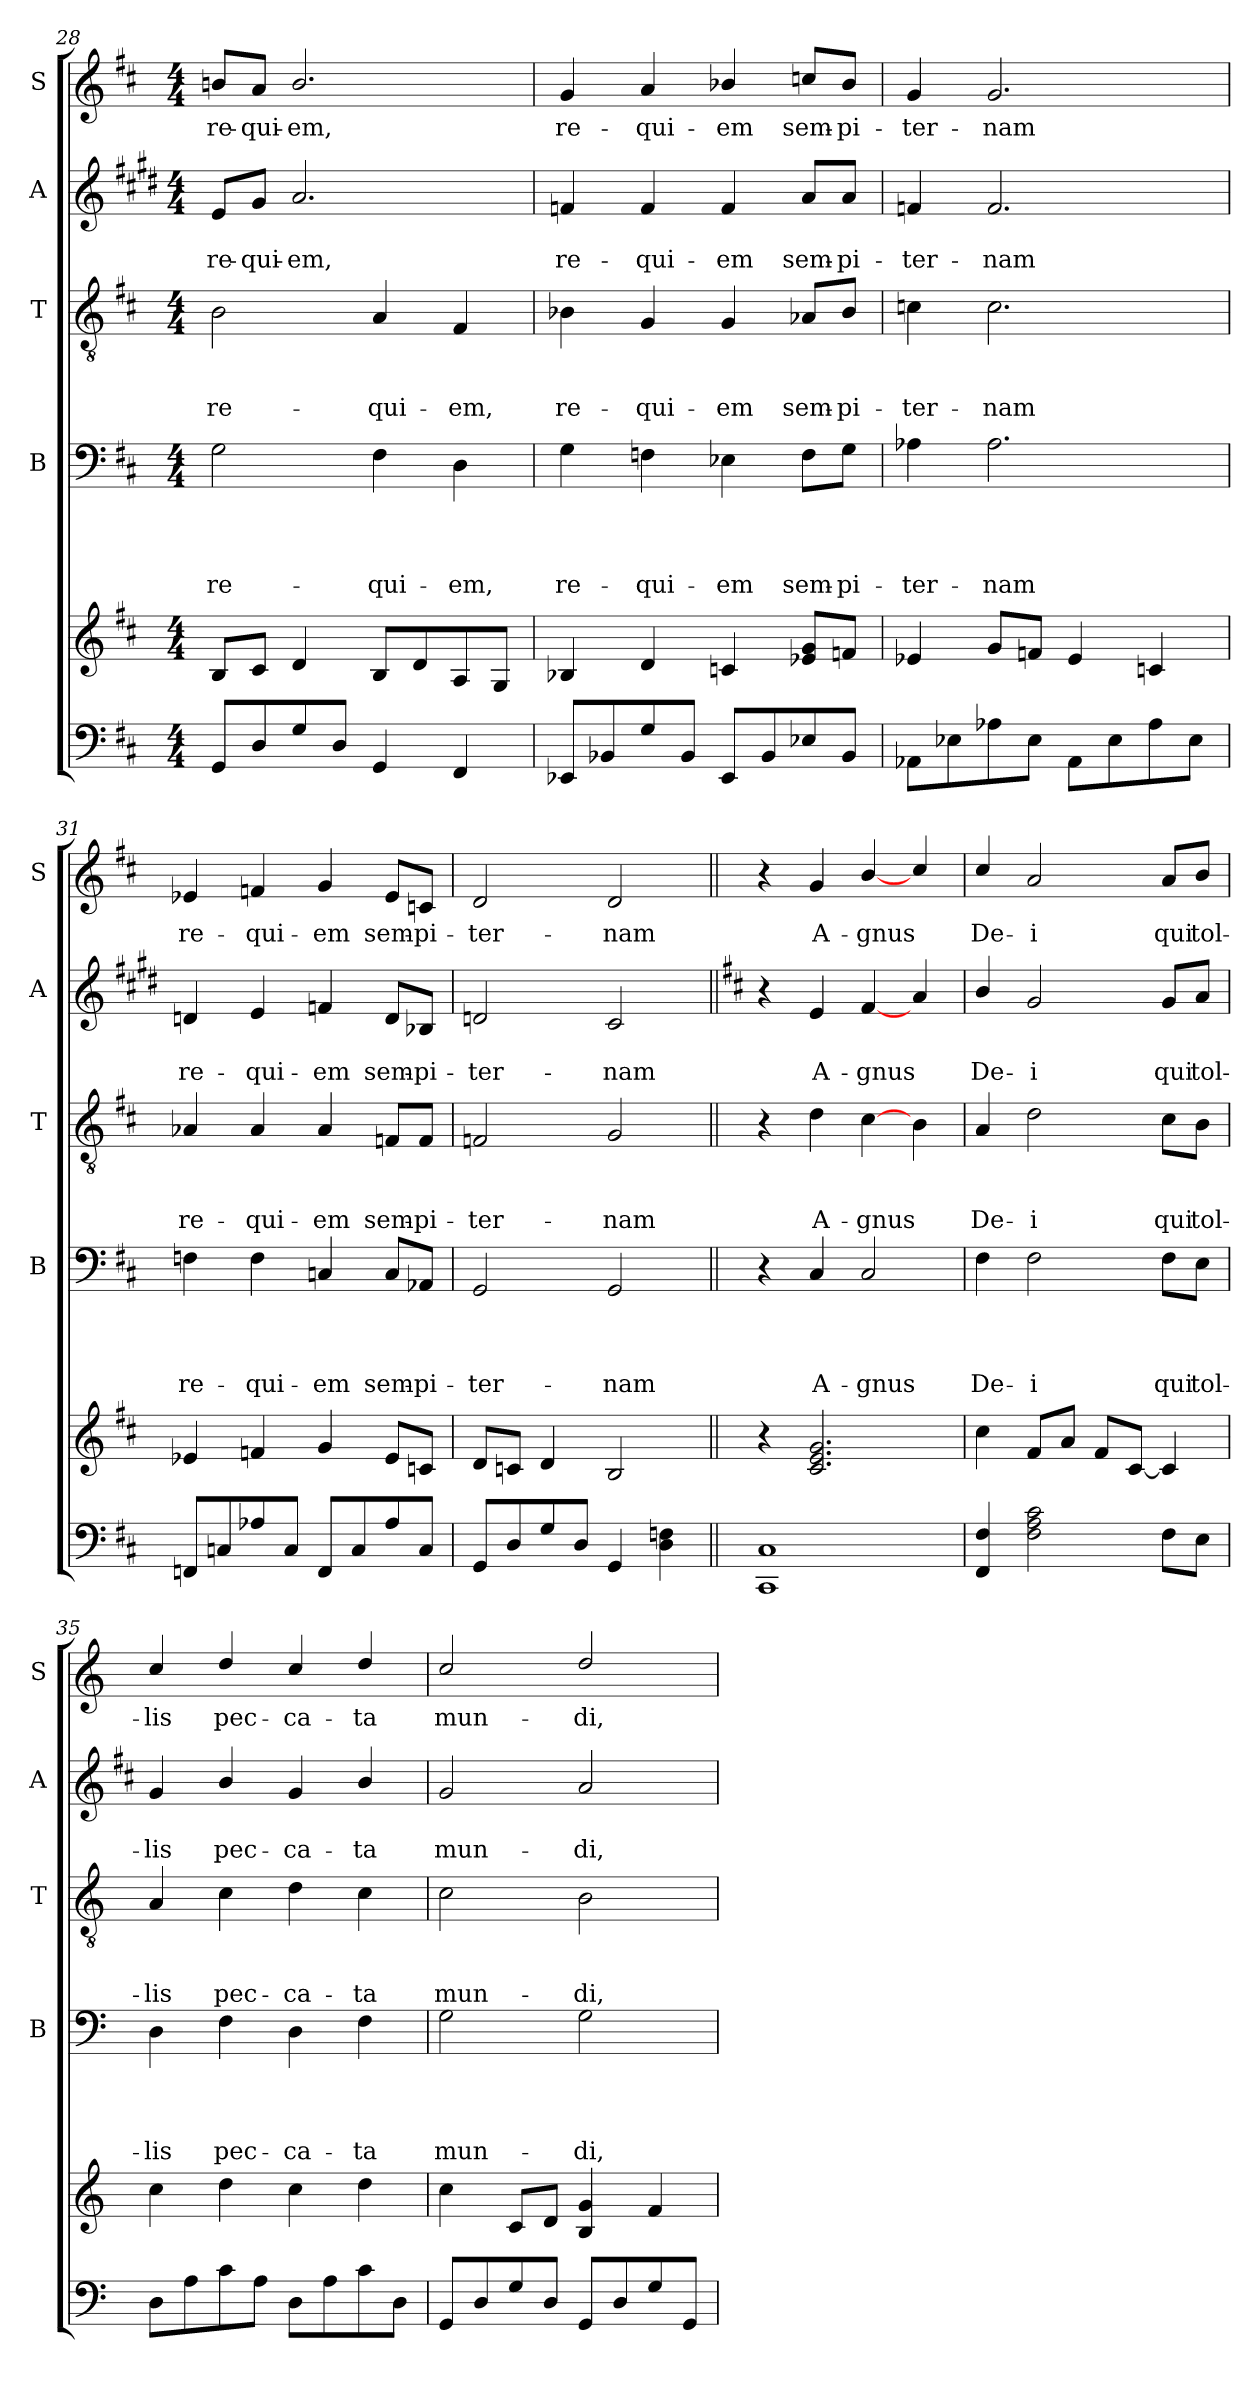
**kern	**kern	**kern	**text	**text	**text	**text	**kern	**text	**text	**text	**kern	**text	**text	**kern	**text
*part5	*part5	*part4	*part4	*part4	*part4	*part4	*part3	*part3	*part3	*part3	*part2	*part2	*part2	*part1	*part1
*staff6	*staff5	*staff4	*staff4	*staff4	*staff4	*staff4	*staff3	*staff3	*staff3	*staff3	*staff2	*staff2	*staff2	*staff1	*staff1
*	*	*I"B	*	*	*	*	*I"T	*	*	*	*I"A	*	*	*I"S	*
*	*	*I'B	*	*	*	*	*I'T	*	*	*	*I'A	*	*	*I'S	*
*clefF4	*clefG2	*clefF4	*	*	*	*	*clefGv2	*	*	*	*clefG2	*	*	*clefG2	*
*	*	*	*	*	*	*	*	*	*	*	*ITrd1c2	*	*	*	*
*k[f#c#]	*k[f#c#]	*k[f#c#]	*	*	*	*	*k[f#c#]	*	*	*	*k[f#c#]	*	*	*k[f#c#]	*
*D:	*D:	*D:	*	*	*	*	*D:	*	*	*	*D:	*	*	*D:	*
*M4/4	*M4/4	*M4/4	*	*	*	*	*M4/4	*	*	*	*M4/4	*	*	*M4/4	*
=28	=28	=28	=28	=28	=28	=28	=28	=28	=28	=28	=28	=28	=28	=28	=28
!	!	!	!	!	!	!LO:LY:b	!	!	!	!LO:LY:b	!	!	!LO:LY:b	!	!LO:LY:b
8GG/L	8B/L	2G\	.	.	.	re-	2B\	.	.	re-	8d/L	.	re-	8bni/L	re-
!	!	!	!	!	!	!	!	!	!	!	!	!	!LO:LY:b	!	!LO:LY:b
8D/	8c#/J	.	.	.	.	.	.	.	.	.	8f#/J	.	-qui-	8a/J	-qui-
!	!	!	!	!	!	!	!	!	!	!	!	!	!LO:LY:b	!	!LO:LY:b
8G/	4d/	.	.	.	.	.	.	.	.	.	2.g/	.	-em,	2.b/	-em,
8D/J	.	.	.	.	.	.	.	.	.	.	.	.	.	.	.
!	!	!	!	!	!	!LO:LY:b	!	!	!	!LO:LY:b	!	!	!	!	!
4GG/	8B/L	4F#\	.	.	.	-qui-	4A/	.	.	-qui-	.	.	.	.	.
.	8d/	.	.	.	.	.	.	.	.	.	.	.	.	.	.
!	!	!	!	!	!	!LO:LY:b	!	!	!	!LO:LY:b	!	!	!	!	!
4FF#/	8A/	4D\	.	.	.	-em,	4F#/	.	.	-em,	.	.	.	.	.
.	8G/J	.	.	.	.	.	.	.	.	.	.	.	.	.	.
!!LO:PB:g=z
=29	=29	=29	=29	=29	=29	=29	=29	=29	=29	=29	=29	=29	=29	=29	=29
!	!	!	!	!	!	!LO:LY:b	!	!	!	!LO:LY:b	!	!	!LO:LY:b	!	!LO:LY:b
8EE-X/L	4B-X/	4G\	.	.	.	re-	4B-X\	.	.	re-	4e-X/	.	re-	4g/	re-
8BB-X/	.	.	.	.	.	.	.	.	.	.	.	.	.	.	.
!	!	!	!	!	!	!LO:LY:b	!	!	!	!LO:LY:b	!	!	!LO:LY:b	!	!LO:LY:b
8G/	4d/	4Fn\	.	.	.	-qui-	4G/	.	.	-qui-	4e-/	.	-qui-	4a/	-qui-
8BB-/J	.	.	.	.	.	.	.	.	.	.	.	.	.	.	.
!	!	!	!	!	!	!LO:LY:b	!	!	!	!LO:LY:b	!	!	!LO:LY:b	!	!LO:LY:b
8EE-/L	4cn/	4E-X\	.	.	.	-em	4G/	.	.	-em	4e-/	.	-em	4b-X/	-em
8BB-/	.	.	.	.	.	.	.	.	.	.	.	.	.	.	.
!	!	!	!	!	!	!LO:LY:b	!	!	!	!LO:LY:b	!	!	!LO:LY:b	!	!LO:LY:b
8E-X/	8e-X/ 8g/L	8F\L	.	.	.	sem-	8A-X/L	.	.	sem-	8g/L	.	sem-	8ccn/L	sem-
!	!	!	!	!	!	!LO:LY:b	!	!	!	!LO:LY:b	!	!	!LO:LY:b	!	!LO:LY:b
8BB-/J	8fn/J	8G\J	.	.	.	-pi-	8B-/J	.	.	-pi-	8g/J	.	-pi-	8b-/J	-pi-
=30	=30	=30	=30	=30	=30	=30	=30	=30	=30	=30	=30	=30	=30	=30	=30
!	!	!	!	!	!	!LO:LY:b	!	!	!	!LO:LY:b	!	!	!LO:LY:b	!	!LO:LY:b
8AA-X\L	4e-X/	4A-X\	.	.	.	-ter-	4cn\	.	.	-ter-	4e-X/	.	-ter-	4g/	-ter-
8E-X\	.	.	.	.	.	.	.	.	.	.	.	.	.	.	.
!	!	!	!	!	!	!LO:LY:b	!	!	!	!LO:LY:b	!	!	!LO:LY:b	!	!LO:LY:b
8A-X\	8g/L	2.A-\	.	.	.	-nam	2.c\	.	.	-nam	2.e-/	.	-nam	2.g/	-nam
8E-\J	8fn/J	.	.	.	.	.	.	.	.	.	.	.	.	.	.
8AA-\L	4e-/	.	.	.	.	.	.	.	.	.	.	.	.	.	.
8E-\	.	.	.	.	.	.	.	.	.	.	.	.	.	.	.
8A-\	4cn/	.	.	.	.	.	.	.	.	.	.	.	.	.	.
8E-\J	.	.	.	.	.	.	.	.	.	.	.	.	.	.	.
=31	=31	=31	=31	=31	=31	=31	=31	=31	=31	=31	=31	=31	=31	=31	=31
!	!	!	!	!	!	!LO:LY:b	!	!	!	!LO:LY:b	!	!	!LO:LY:b	!	!LO:LY:b
8FFn/L	4e-X/	4Fn\	.	.	.	re-	4A-X/	.	.	re-	4cn/	.	re-	4e-X/	re-
8Cn/	.	.	.	.	.	.	.	.	.	.	.	.	.	.	.
!	!	!	!	!	!	!LO:LY:b	!	!	!	!LO:LY:b	!	!	!LO:LY:b	!	!LO:LY:b
8A-X/	4fn/	4F\	.	.	.	-qui-	4A-/	.	.	-qui-	4d/	.	-qui-	4fn/	-qui-
8C/J	.	.	.	.	.	.	.	.	.	.	.	.	.	.	.
!	!	!	!	!	!	!LO:LY:b	!	!	!	!LO:LY:b	!	!	!LO:LY:b	!	!LO:LY:b
8FF/L	4g/	4Cn/	.	.	.	-em	4A-/	.	.	-em	4e-X/	.	-em	4g/	-em
8C/	.	.	.	.	.	.	.	.	.	.	.	.	.	.	.
!	!	!	!	!	!	!LO:LY:b	!	!	!	!LO:LY:b	!	!	!LO:LY:b	!	!LO:LY:b
8A-/	8e-/L	8C/L	.	.	.	sem-	8Fn/L	.	.	sem-	8c/L	.	sem-	8e-/L	sem-
!	!	!	!	!	!	!LO:LY:b	!	!	!	!LO:LY:b	!	!	!LO:LY:b	!	!LO:LY:b
8C/J	8cn/J	8AA-X/J	.	.	.	-pi-	8F/J	.	.	-pi-	8A-X/J	.	-pi-	8cn/J	-pi-
=32	=32	=32	=32	=32	=32	=32	=32	=32	=32	=32	=32	=32	=32	=32	=32
!	!	!	!	!	!	!LO:LY:b	!	!	!	!LO:LY:b	!	!	!LO:LY:b	!	!LO:LY:b
8GG/L	8d/L	2GG/	.	.	.	-ter-	2Fn/	.	.	-ter-	2cn/	.	-ter-	2d/	-ter-
8D/	8cn/J	.	.	.	.	.	.	.	.	.	.	.	.	.	.
8G/	4d/	.	.	.	.	.	.	.	.	.	.	.	.	.	.
8D/J	.	.	.	.	.	.	.	.	.	.	.	.	.	.	.
!	!	!	!	!	!	!LO:LY:b	!	!	!	!LO:LY:b	!	!	!LO:LY:b	!	!LO:LY:b
4GG/	2B/	2GG/	.	.	.	-nam	2G/	.	.	-nam	2B/	.	-nam	2d/	-nam
4D\ 4Fn\	.	.	.	.	.	.	.	.	.	.	.	.	.	.	.
!!LO:LB:g=z
=33||	=33||	=33||	=33||	=33||	=33||	=33||	=33||	=33||	=33||	=33||	=33||	=33||	=33||	=33||	=33||
*k[]	*k[]	*k[]	*	*	*	*	*k[]	*	*	*	*k[]	*	*	*k[]	*
*C:	*C:	*C:	*	*	*	*	*C:	*	*	*	*C:	*	*	*C:	*
1CC 1C	4r	4r	.	.	.	.	4r	.	.	.	4r	.	.	4r	.
!	!	!	!	!	!	!LO:LY:b	!	!	!	!LO:LY:b	!	!	!LO:LY:b	!	!LO:LY:b
.	2.c/ 2.e/ 2.g/	4C/	.	.	.	A-	4d\	.	.	A-	4d/	.	A-	4g/	A-
!	!	!	!	!	!	!LO:LY:b	!	!	!	!LO:LY:b	!	!	!LO:LY:b	!	!LO:LY:b
.	.	2C/	.	.	.	-gnus	[4c\	.	.	-gnus	[4e/	.	-gnus	[4b/	-gnus
.	.	.	.	.	.	.	4B\	.	.	.	4g/	.	.	4cc/	.
=34	=34	=34	=34	=34	=34	=34	=34	=34	=34	=34	=34	=34	=34	=34	=34
!	!	!	!	!	!	!LO:LY:b	!	!	!	!LO:LY:b	!	!	!LO:LY:b	!	!LO:LY:b
4FF/ 4F/	4cc\	4F\	.	.	.	De-	4A/	.	.	De-	4a/	.	De-	4cc/	De-
!	!	!	!	!	!	!LO:LY:b	!	!	!	!LO:LY:b	!	!	!LO:LY:b	!	!LO:LY:b
2F\ 2A\ 2c\	8f/L	2F\	.	.	.	-i	2d\	.	.	-i	2f/	.	-i	2a/	-i
.	8a/J	.	.	.	.	.	.	.	.	.	.	.	.	.	.
.	8f/L	.	.	.	.	.	.	.	.	.	.	.	.	.	.
.	[8c/J	.	.	.	.	.	.	.	.	.	.	.	.	.	.
!	!	!	!	!	!	!LO:LY:b	!	!	!	!LO:LY:b	!	!	!LO:LY:b	!	!LO:LY:b
8F\L	4c/]	8F\L	.	.	.	qui	8c\L	.	.	qui	8f/L	.	qui	8a/L	qui
!	!	!	!	!	!	!LO:LY:b	!	!	!	!LO:LY:b	!	!	!LO:LY:b	!	!LO:LY:b
8E\J	.	8E\J	.	.	.	tol-	8B\J	.	.	tol-	8g/J	.	tol-	8b/J	tol-
=35	=35	=35	=35	=35	=35	=35	=35	=35	=35	=35	=35	=35	=35	=35	=35
!	!	!	!	!	!	!LO:LY:b	!	!	!	!LO:LY:b	!	!	!LO:LY:b	!	!LO:LY:b
8D\L	4cc\	4D\	.	.	.	-lis	4A/	.	.	-lis	4f/	.	-lis	4cc/	-lis
8A\	.	.	.	.	.	.	.	.	.	.	.	.	.	.	.
!	!	!	!	!	!	!LO:LY:b	!	!	!	!LO:LY:b	!	!	!LO:LY:b	!	!LO:LY:b
8c\	4dd\	4F\	.	.	.	pec-	4c\	.	.	pec-	4a/	.	pec-	4dd/	pec-
8A\J	.	.	.	.	.	.	.	.	.	.	.	.	.	.	.
!	!	!	!	!	!	!LO:LY:b	!	!	!	!LO:LY:b	!	!	!LO:LY:b	!	!LO:LY:b
8D\L	4cc\	4D\	.	.	.	-ca-	4d\	.	.	-ca-	4f/	.	-ca-	4cc/	-ca-
8A\	.	.	.	.	.	.	.	.	.	.	.	.	.	.	.
!	!	!	!	!	!	!LO:LY:b	!	!	!	!LO:LY:b	!	!	!LO:LY:b	!	!LO:LY:b
8c\	4dd\	4F\	.	.	.	-ta	4c\	.	.	-ta	4a/	.	-ta	4dd/	-ta
8D\J	.	.	.	.	.	.	.	.	.	.	.	.	.	.	.
=36	=36	=36	=36	=36	=36	=36	=36	=36	=36	=36	=36	=36	=36	=36	=36
!	!	!	!	!	!	!LO:LY:b	!	!	!	!LO:LY:b	!	!	!LO:LY:b	!	!LO:LY:b
8GG/L	4cc\	2G\	.	.	.	mun-	2c\	.	.	mun-	2f/	.	mun-	2cc/	mun-
8D/	.	.	.	.	.	.	.	.	.	.	.	.	.	.	.
8G/	8c/L	.	.	.	.	.	.	.	.	.	.	.	.	.	.
8D/J	8d/J	.	.	.	.	.	.	.	.	.	.	.	.	.	.
!	!	!	!	!	!	!LO:LY:b	!	!	!	!LO:LY:b	!	!	!LO:LY:b	!	!LO:LY:b
8GG/L	4B/ 4g/	2G\	.	.	.	-di,	2B\	.	.	-di,	2g/	.	-di,	2dd/	-di,
8D/	.	.	.	.	.	.	.	.	.	.	.	.	.	.	.
8G/	4f/	.	.	.	.	.	.	.	.	.	.	.	.	.	.
8GG/J	.	.	.	.	.	.	.	.	.	.	.	.	.	.	.
=	=	=	=	=	=	=	=	=	=	=	=	=	=	=	=
*-	*-	*-	*-	*-	*-	*-	*-	*-	*-	*-	*-	*-	*-	*-	*-
